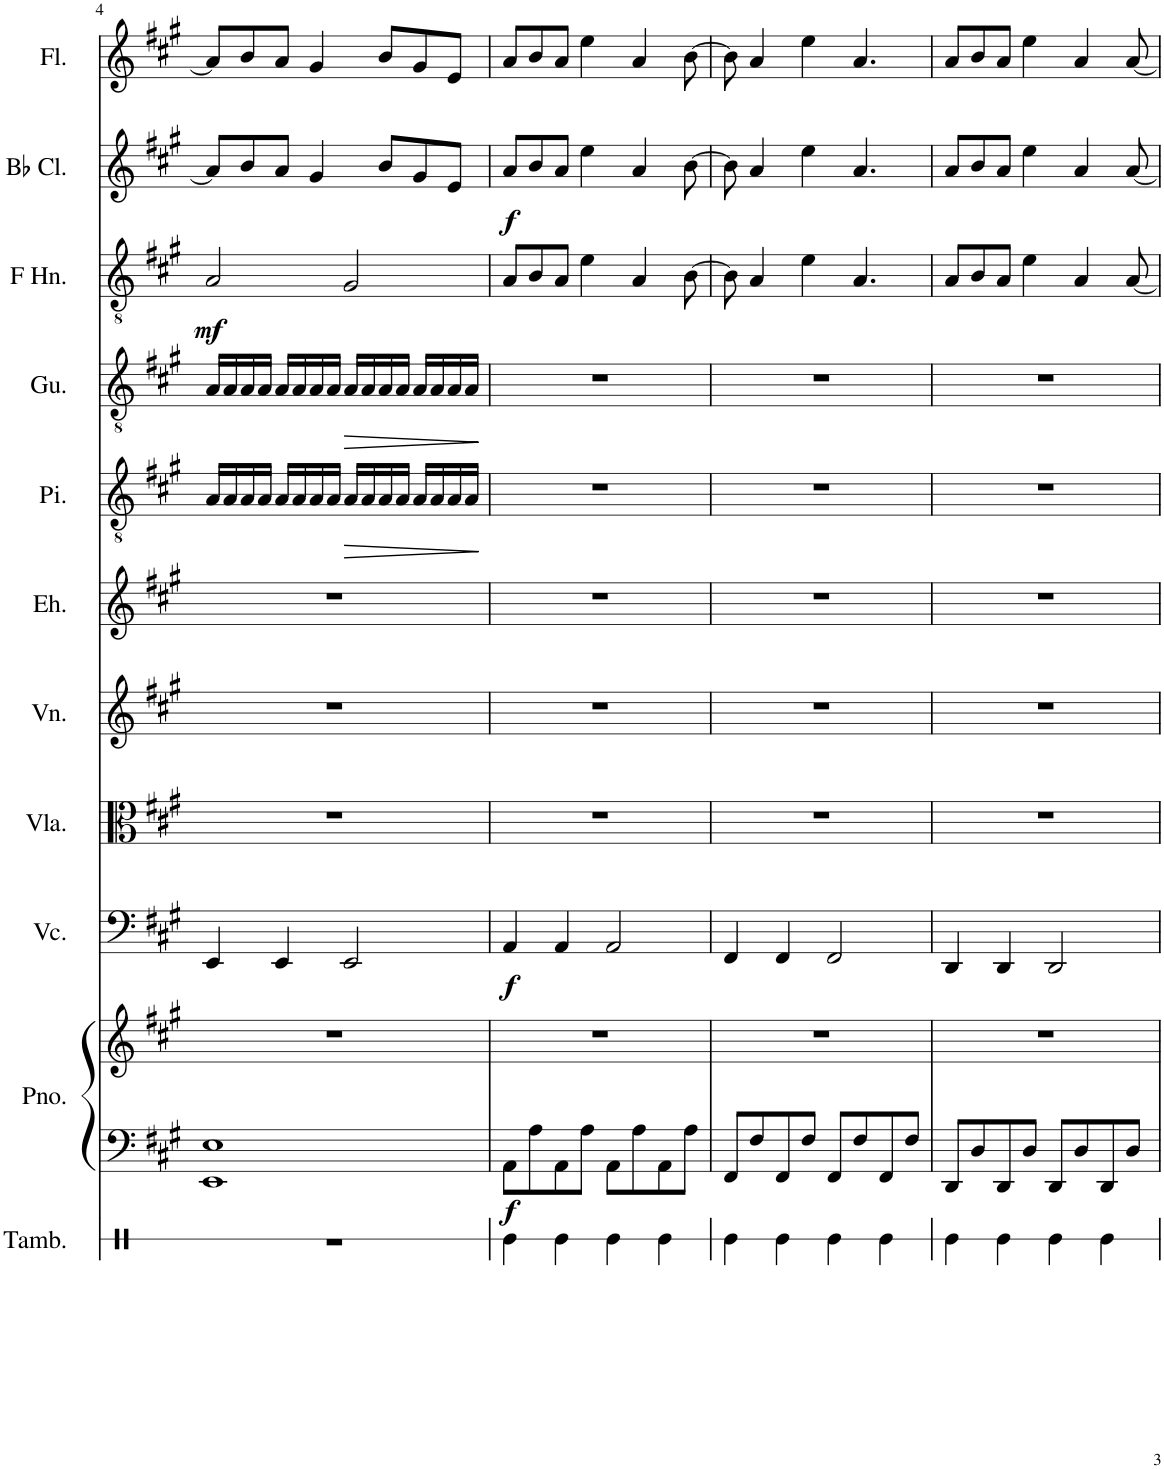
**kern	**kern	**kern	**dynam	**kern	**dynam	**kern	**kern	**kern	**kern	**dynam	**kern	**dynam	**kern	**dynam	**kern	**dynam	**kern
*part11	*part10	*part10	*part10	*part9	*part9	*part8	*part7	*part6	*part5	*part5	*part4	*part4	*part3	*part3	*part2	*part2	*part1
*staff12	*staff11	*staff10	*staff10/11	*staff9	*staff9	*staff8	*staff7	*staff6	*staff5	*staff5	*staff4	*staff4	*staff3	*staff3	*staff2	*staff2	*staff1
*I"Tambourine	*I"Piano	*	*	*I"Violoncello	*	*I"Viola	*I"Violin	*I"Erhu	*I"Pipa	*	*I"Guzheng	*	*I"Horn in F	*	*I"Bb Clarinet	*	*I"Flute
*I'Tamb.	*I'Pno.	*	*	*I'Vc.	*	*I'Vla.	*I'Vn.	*I'Eh.	*I'Pi.	*	*I'Gu.	*	*	*	*I'Bb Cl.	*	*I'Fl.
!!LO:PB:g=z
*clefX	*clefF4	*clefG2	*	*clefF4	*	*clefC3	*clefG2	*clefG2	*clefGv2	*	*clefGv2	*	*clefGv2	*	*clefG2	*	*clefG2
*	*	*	*	*	*	*	*	*	*	*	*	*	*ITrd4c7	*	*ITrd1c2	*	*
*k[]	*k[f#c#g#]	*k[f#c#g#]	*	*k[f#c#g#]	*	*k[f#c#g#]	*k[f#c#g#]	*k[f#c#g#]	*k[f#c#g#]	*	*k[f#c#g#]	*	*k[f#c#g#]	*	*k[f#c#g#]	*	*k[f#c#g#]
*M4/4	*M4/4	*M4/4	*	*M4/4	*	*M4/4	*M4/4	*M4/4	*M4/4	*	*M4/4	*	*M4/4	*	*M4/4	*	*M4/4
=4	=4	=4	=4	=4	=4	=4	=4	=4	=4	=4	=4	=4	=4	=4	=4	=4	=4
!	!	!	!	!	!	!	!	!	!	!	!	!	!	!LO:DY:b	!	!	!
1r	1EE 1E	1r	.	4EE/	.	1r	1r	1r	16A/LL	.	16A/LL	.	2A/	mf	8a/L]	.	8a/L]
.	.	.	.	.	.	.	.	.	16A/	.	16A/	.	.	.	.	.	.
.	.	.	.	.	.	.	.	.	16A/	.	16A/	.	.	.	8b/	.	8b/
.	.	.	.	.	.	.	.	.	16A/JJ	.	16A/JJ	.	.	.	.	.	.
.	.	.	.	4EE/	.	.	.	.	16A/LL	.	16A/LL	.	.	.	8a/J	.	8a/J
.	.	.	.	.	.	.	.	.	16A/	.	16A/	.	.	.	.	.	.
.	.	.	.	.	.	.	.	.	16A/	.	16A/	.	.	.	4g#/	.	4g#/
.	.	.	.	.	.	.	.	.	16A/JJ	.	16A/JJ	.	.	.	.	.	.
!	!	!	!	!	!	!	!	!	!	!LO:HP:b	!	!LO:HP:b	!	!	!	!	!
.	.	.	.	2EE/	.	.	.	.	16A/LL	>	16A/LL	>	2G#/	.	.	.	.
.	.	.	.	.	.	.	.	.	16A/	.	16A/	.	.	.	.	.	.
.	.	.	.	.	.	.	.	.	16A/	.	16A/	.	.	.	8b/L	.	8b/L
.	.	.	.	.	.	.	.	.	16A/JJ	.	16A/JJ	.	.	.	.	.	.
.	.	.	.	.	.	.	.	.	16A/LL	.	16A/LL	.	.	.	8g#/	.	8g#/
.	.	.	.	.	.	.	.	.	16A/	.	16A/	.	.	.	.	.	.
.	.	.	.	.	.	.	.	.	16A/	.	16A/	.	.	.	8e/J	.	8e/J
.	.	.	.	.	.	.	.	.	16A/JJ	.	16A/JJ	.	.	.	.	.	.
.	.	.	.	.	.	.	.	.	.	]	.	]	.	.	.	.	.
=5	=5	=5	=5	=5	=5	=5	=5	=5	=5	=5	=5	=5	=5	=5	=5	=5	=5
!	!	!	!LO:DY:b=2	!	!LO:DY:b	!	!	!	!	!	!	!	!	!	!	!LO:DY:b	!
4Re\	8AA\L	1r	f	4AA/	f	1r	1r	1r	1r	.	1r	.	8A/L	.	8a/L	f	8a/L
.	8A\	.	.	.	.	.	.	.	.	.	.	.	8B/	.	8b/	.	8b/
4Re\	8AA\	.	.	4AA/	.	.	.	.	.	.	.	.	8A/J	.	8a/J	.	8a/J
.	8A\J	.	.	.	.	.	.	.	.	.	.	.	4e\	.	4ee\	.	4ee\
4Re\	8AA\L	.	.	2AA/	.	.	.	.	.	.	.	.	.	.	.	.	.
.	8A\	.	.	.	.	.	.	.	.	.	.	.	4A/	.	4a/	.	4a/
4Re\	8AA\	.	.	.	.	.	.	.	.	.	.	.	.	.	.	.	.
.	8A\J	.	.	.	.	.	.	.	.	.	.	.	[8B\	.	[8b\	.	[8b\
=6	=6	=6	=6	=6	=6	=6	=6	=6	=6	=6	=6	=6	=6	=6	=6	=6	=6
4Re\	8FF#/L	1r	.	4FF#/	.	1r	1r	1r	1r	.	1r	.	8B\]	.	8b\]	.	8b\]
.	8F#/	.	.	.	.	.	.	.	.	.	.	.	4A/	.	4a/	.	4a/
4Re\	8FF#/	.	.	4FF#/	.	.	.	.	.	.	.	.	.	.	.	.	.
.	8F#/J	.	.	.	.	.	.	.	.	.	.	.	4e\	.	4ee\	.	4ee\
4Re\	8FF#/L	.	.	2FF#/	.	.	.	.	.	.	.	.	.	.	.	.	.
.	8F#/	.	.	.	.	.	.	.	.	.	.	.	4.A/	.	4.a/	.	4.a/
4Re\	8FF#/	.	.	.	.	.	.	.	.	.	.	.	.	.	.	.	.
.	8F#/J	.	.	.	.	.	.	.	.	.	.	.	.	.	.	.	.
=7	=7	=7	=7	=7	=7	=7	=7	=7	=7	=7	=7	=7	=7	=7	=7	=7	=7
4Re\	8DD/L	1r	.	4DD/	.	1r	1r	1r	1r	.	1r	.	8A/L	.	8a/L	.	8a/L
.	8D/	.	.	.	.	.	.	.	.	.	.	.	8B/	.	8b/	.	8b/
4Re\	8DD/	.	.	4DD/	.	.	.	.	.	.	.	.	8A/J	.	8a/J	.	8a/J
.	8D/J	.	.	.	.	.	.	.	.	.	.	.	4e\	.	4ee\	.	4ee\
4Re\	8DD/L	.	.	2DD/	.	.	.	.	.	.	.	.	.	.	.	.	.
.	8D/	.	.	.	.	.	.	.	.	.	.	.	4A/	.	4a/	.	4a/
4Re\	8DD/	.	.	.	.	.	.	.	.	.	.	.	.	.	.	.	.
.	8D/J	.	.	.	.	.	.	.	.	.	.	.	[8A/	.	[8a/	.	[8a/
=	=	=	=	=	=	=	=	=	=	=	=	=	=	=	=	=	=
*-	*-	*-	*-	*-	*-	*-	*-	*-	*-	*-	*-	*-	*-	*-	*-	*-	*-
